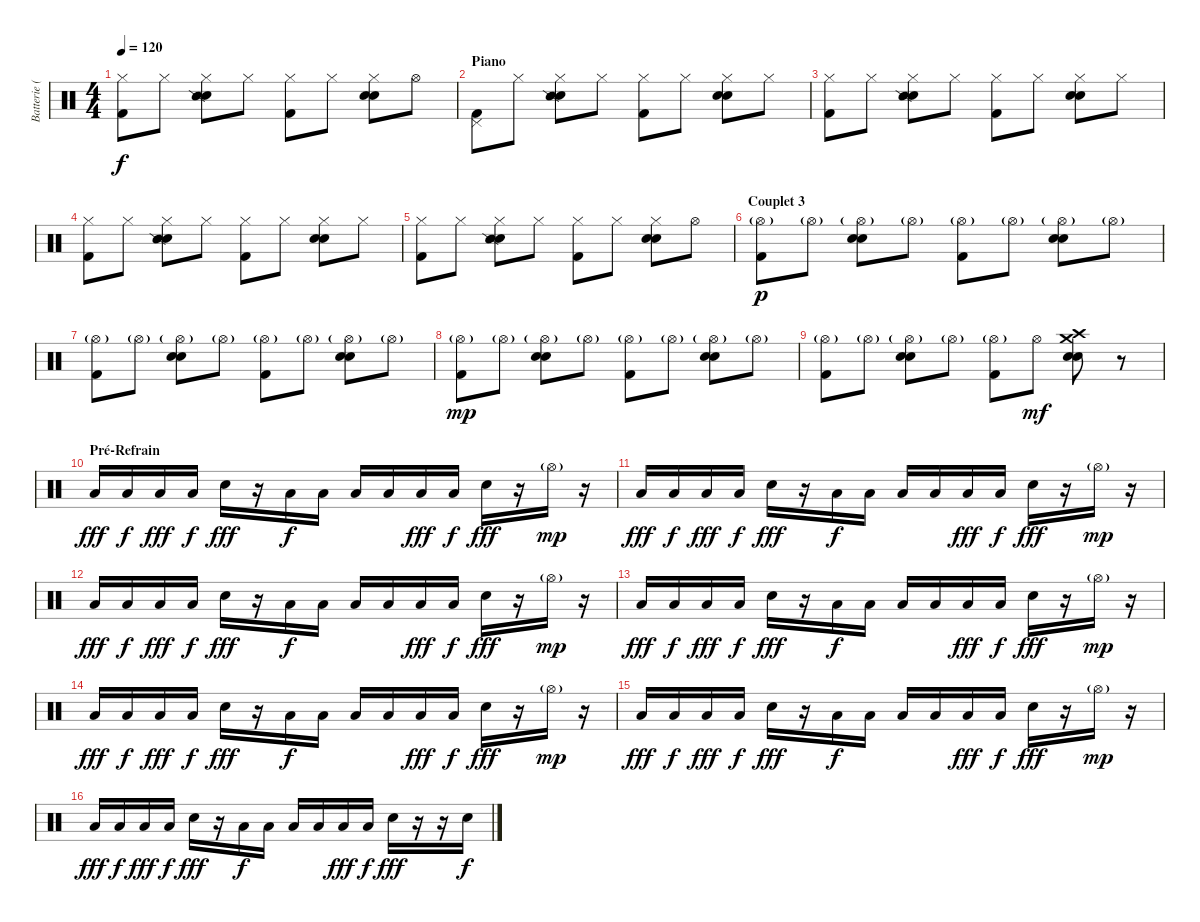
\track ("Batterie (Dominic Howard)" "Batterie (") {instrument percussion}
\staff {score}
\articulation defaults
\ts (4 4)
\tempo 120
\clef neutral
\ks c
("Kick (hit) 2" "Hi-Hat (closed)").8{dy f} "Hi-Hat (closed)".8 ("Electric Snare (hit)" "Snare (side stick) 2" "Hi-Hat (closed)").8 "Hi-Hat (closed)".8 ("Kick (hit) 2" "Hi-Hat (closed)").8 "Hi-Hat (closed)".8 ("Electric Snare (hit)" "Hand Clap (hit)" "Hi-Hat (closed)").8 "Hi-Hat (open)".8 |
\section ("" "Piano")
("Kick (hit) 2" "Pedal Hi-Hat (hit)").8 "Hi-Hat (closed)".8 ("Electric Snare (hit)" "Snare (side stick) 2" "Hi-Hat (closed)").8 "Hi-Hat (closed)".8 ("Kick (hit) 2" "Hi-Hat (closed)").8 "Hi-Hat (closed)".8 ("Electric Snare (hit)" "Hand Clap (hit)" "Hi-Hat (closed)").8 "Hi-Hat (closed)".8 |
("Kick (hit) 2" "Hi-Hat (closed)").8 "Hi-Hat (closed)".8 ("Electric Snare (hit)" "Snare (side stick) 2" "Hi-Hat (closed)").8 "Hi-Hat (closed)".8 ("Kick (hit) 2" "Hi-Hat (closed)").8 "Hi-Hat (closed)".8 ("Electric Snare (hit)" "Hand Clap (hit)" "Hi-Hat (closed)").8 "Hi-Hat (closed)".8 |
("Kick (hit) 2" "Hi-Hat (closed)").8 "Hi-Hat (closed)".8 ("Electric Snare (hit)" "Snare (side stick) 2" "Hi-Hat (closed)").8 "Hi-Hat (closed)".8 ("Kick (hit) 2" "Hi-Hat (closed)").8 "Hi-Hat (closed)".8 ("Electric Snare (hit)" "Hand Clap (hit)" "Hi-Hat (closed)").8 "Hi-Hat (closed)".8 |
("Kick (hit) 2" "Hi-Hat (closed)").8 "Hi-Hat (closed)".8 ("Electric Snare (hit)" "Snare (side stick) 2" "Hi-Hat (closed)").8 "Hi-Hat (closed)".8 ("Kick (hit) 2" "Hi-Hat (closed)").8 "Hi-Hat (closed)".8 ("Electric Snare (hit)" "Hand Clap (hit)" "Hi-Hat (closed)").8 "Hi-Hat (open)".8 |
\section ("" "Couplet 3")
("Hi-Hat (open)"{g} "Kick (hit) 2").8{dy p} "Hi-Hat (open)"{g}.8 ("Hi-Hat (open)"{g} "Hand Clap (hit)" "Electric Snare (hit)").8 "Hi-Hat (open)"{g}.8 ("Hi-Hat (open)"{g} "Kick (hit) 2").8 "Hi-Hat (open)"{g}.8 ("Hi-Hat (open)"{g} "Hand Clap (hit)" "Electric Snare (hit)").8 "Hi-Hat (open)"{g}.8 |
("Hi-Hat (open)"{g} "Kick (hit) 2").8 "Hi-Hat (open)"{g}.8 ("Hi-Hat (open)"{g} "Hand Clap (hit)" "Electric Snare (hit)").8 "Hi-Hat (open)"{g}.8 ("Hi-Hat (open)"{g} "Kick (hit) 2").8 "Hi-Hat (open)"{g}.8 ("Hi-Hat (open)"{g} "Hand Clap (hit)" "Electric Snare (hit)").8 "Hi-Hat (open)"{g}.8 |
("Hi-Hat (open)"{g} "Kick (hit) 2").8{dy mp} "Hi-Hat (open)"{g}.8 ("Hi-Hat (open)"{g} "Hand Clap (hit)" "Electric Snare (hit)").8 "Hi-Hat (open)"{g}.8 ("Hi-Hat (open)"{g} "Kick (hit) 2").8 "Hi-Hat (open)"{g}.8 ("Hi-Hat (open)"{g} "Hand Clap (hit)" "Electric Snare (hit)").8 "Hi-Hat (open)"{g}.8 |
("Hi-Hat (open)"{g} "Kick (hit) 2").8 "Hi-Hat (open)"{g}.8 ("Hi-Hat (open)"{g} "Hand Clap (hit)" "Electric Snare (hit)").8 "Hi-Hat (open)"{g}.8 ("Hi-Hat (open)"{g} "Kick (hit) 2").8 "Hi-Hat (open)".8{dy mf} ("Crash medium (hit)" "Crash high (hit)" "Hand Clap (hit)" "Electric Snare (hit)").8 r.8 |
\section ("" "Pré-Refrain")
"Low Floor Tom (hit)".16{dy fff} "Low Tom (hit)".16{dy f} "Low Floor Tom (hit)".16{dy fff} "Low Tom (hit)".16{dy f} "Electric Snare (hit)".16{dy fff} r.16 "Low Floor Tom (hit)".16{dy f} "Low Tom (hit)".16 "Low Floor Tom (hit)".16 "Low Tom (hit)".16 "Low Floor Tom (hit)".16{dy fff} "Low Tom (hit)".16{dy f} "Electric Snare (hit)".16{dy fff} r.16 "Hi-Hat (open)"{g}.16{dy mp} r.16 |
"Low Floor Tom (hit)".16{dy fff} "Low Tom (hit)".16{dy f} "Low Floor Tom (hit)".16{dy fff} "Low Tom (hit)".16{dy f} "Electric Snare (hit)".16{dy fff} r.16 "Low Floor Tom (hit)".16{dy f} "Low Tom (hit)".16 "Low Floor Tom (hit)".16 "Low Tom (hit)".16 "Low Floor Tom (hit)".16{dy fff} "Low Tom (hit)".16{dy f} "Electric Snare (hit)".16{dy fff} r.16 "Hi-Hat (open)"{g}.16{dy mp} r.16 |
"Low Floor Tom (hit)".16{dy fff} "Low Tom (hit)".16{dy f} "Low Floor Tom (hit)".16{dy fff} "Low Tom (hit)".16{dy f} "Electric Snare (hit)".16{dy fff} r.16 "Low Floor Tom (hit)".16{dy f} "Low Tom (hit)".16 "Low Floor Tom (hit)".16 "Low Tom (hit)".16 "Low Floor Tom (hit)".16{dy fff} "Low Tom (hit)".16{dy f} "Electric Snare (hit)".16{dy fff} r.16 "Hi-Hat (open)"{g}.16{dy mp} r.16 |
"Low Floor Tom (hit)".16{dy fff} "Low Tom (hit)".16{dy f} "Low Floor Tom (hit)".16{dy fff} "Low Tom (hit)".16{dy f} "Electric Snare (hit)".16{dy fff} r.16 "Low Floor Tom (hit)".16{dy f} "Low Tom (hit)".16 "Low Floor Tom (hit)".16 "Low Tom (hit)".16 "Low Floor Tom (hit)".16{dy fff} "Low Tom (hit)".16{dy f} "Electric Snare (hit)".16{dy fff} r.16 "Hi-Hat (open)"{g}.16{dy mp} r.16 |
"Low Floor Tom (hit)".16{dy fff} "Low Tom (hit)".16{dy f} "Low Floor Tom (hit)".16{dy fff} "Low Tom (hit)".16{dy f} "Electric Snare (hit)".16{dy fff} r.16 "Low Floor Tom (hit)".16{dy f} "Low Tom (hit)".16 "Low Floor Tom (hit)".16 "Low Tom (hit)".16 "Low Floor Tom (hit)".16{dy fff} "Low Tom (hit)".16{dy f} "Electric Snare (hit)".16{dy fff} r.16 "Hi-Hat (open)"{g}.16{dy mp} r.16 |
"Low Floor Tom (hit)".16{dy fff} "Low Tom (hit)".16{dy f} "Low Floor Tom (hit)".16{dy fff} "Low Tom (hit)".16{dy f} "Electric Snare (hit)".16{dy fff} r.16 "Low Floor Tom (hit)".16{dy f} "Low Tom (hit)".16 "Low Floor Tom (hit)".16 "Low Tom (hit)".16 "Low Floor Tom (hit)".16{dy fff} "Low Tom (hit)".16{dy f} "Electric Snare (hit)".16{dy fff} r.16 "Hi-Hat (open)"{g}.16{dy mp} r.16 |
"Low Floor Tom (hit)".16{dy fff} "Low Tom (hit)".16{dy f} "Low Floor Tom (hit)".16{dy fff} "Low Tom (hit)".16{dy f} "Electric Snare (hit)".16{dy fff} r.16 "Low Floor Tom (hit)".16{dy f} "Low Tom (hit)".16 "Low Floor Tom (hit)".16 "Low Tom (hit)".16 "Low Floor Tom (hit)".16{dy fff} "Low Tom (hit)".16{dy f} "Electric Snare (hit)".16{dy fff} r.16 r.16 "Electric Snare (hit)".16{dy f}
